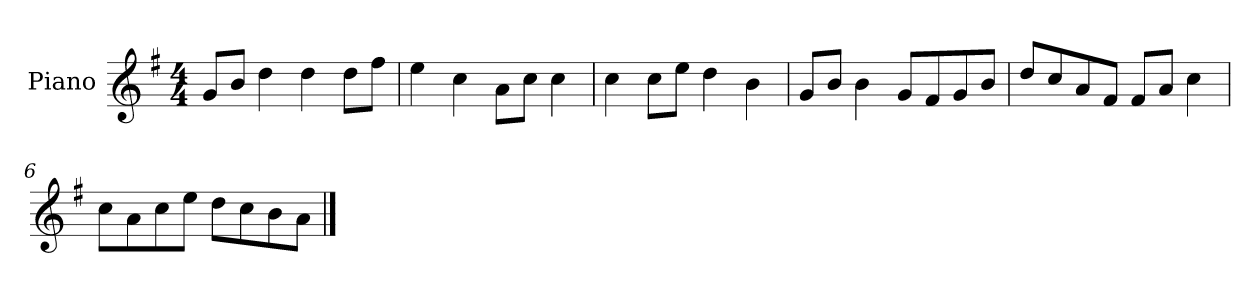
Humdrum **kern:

**kern
*part1
*staff1
*I"Piano
*I'P-no
*clefG2
*k[f#]
*M4/4
*MM90
=1
8g/L
8b/J
4dd\
4dd\
8dd\L
8ff#\J
=2
4ee\
4cc\
8a\L
8cc\J
4cc\
=3
4cc\
8cc\L
8ee\J
4dd\
4b\
=4
8g/L
8b/J
4b\
8g/L
8f#/
8g/
8b/J
=5
8dd/L
8cc/
8a/
8f#/J
8f#/L
8a/J
4cc\
=6
8cc\L
8a\
8cc\
8ee\J
8dd\L
8cc\
8b\
8a\J
==
*-
